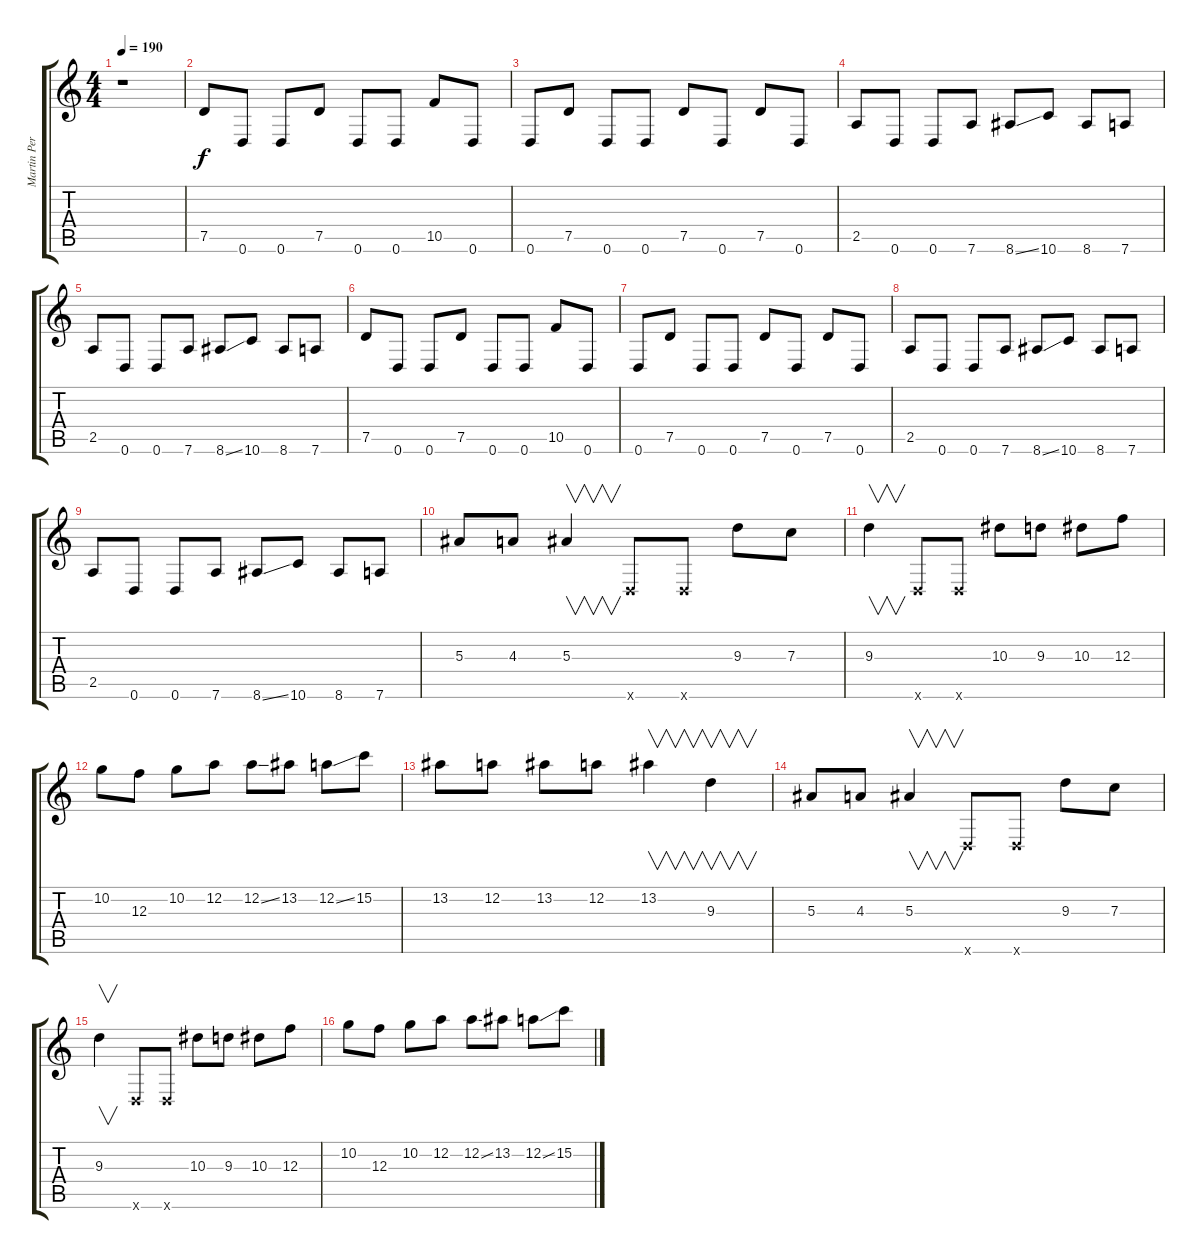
\track ("Martin Persson" "Martin Per") {instrument distortionguitar}
\staff {score tabs}
\tuning (D4 A3 F3 C3 G2 D2) {hide}
\ts (4 4)
\tempo 190
\clef g2
\ks c
r.1{dy f instrument distortionguitar} |
7.5.8 0.6.8 0.6.8 7.5.8 0.6.8 0.6.8 10.5.8 0.6.8 |
0.6.8 7.5.8 0.6.8 0.6.8 7.5.8 0.6.8 7.5.8 0.6.8 |
2.5.8 0.6.8 0.6.8 7.6.8 8.6{ss}.8 10.6.8 8.6.8 7.6.8 |
2.5.8 0.6.8 0.6.8 7.6.8 8.6{ss}.8 10.6.8 8.6.8 7.6.8 |
7.5.8 0.6.8 0.6.8 7.5.8 0.6.8 0.6.8 10.5.8 0.6.8 |
0.6.8 7.5.8 0.6.8 0.6.8 7.5.8 0.6.8 7.5.8 0.6.8 |
2.5.8 0.6.8 0.6.8 7.6.8 8.6{ss}.8 10.6.8 8.6.8 7.6.8 |
2.5.8 0.6.8 0.6.8 7.6.8 8.6{ss}.8 10.6.8 8.6.8 7.6.8 |
5.3.8 4.3.8 5.3.4{v} 0.6{x}.8 0.6{x}.8 9.3.8 7.3.8 |
9.3.4{v} 0.6{x}.8 0.6{x}.8 10.3.8 9.3.8 10.3.8 12.3.8 |
10.2.8 12.3.8 10.2.8 12.2.8 12.2{ss}.8 13.2.8 12.2{ss}.8 15.2.8 |
13.2.8 12.2.8 13.2.8 12.2.8 13.2.4{v} 9.3.4{v} |
5.3.8 4.3.8 5.3.4{v} 0.6{x}.8 0.6{x}.8 9.3.8 7.3.8 |
9.3.4{v} 0.6{x}.8 0.6{x}.8 10.3.8 9.3.8 10.3.8 12.3.8 |
10.2.8 12.3.8 10.2.8 12.2.8 12.2{ss}.8 13.2.8 12.2{ss}.8 15.2.8
